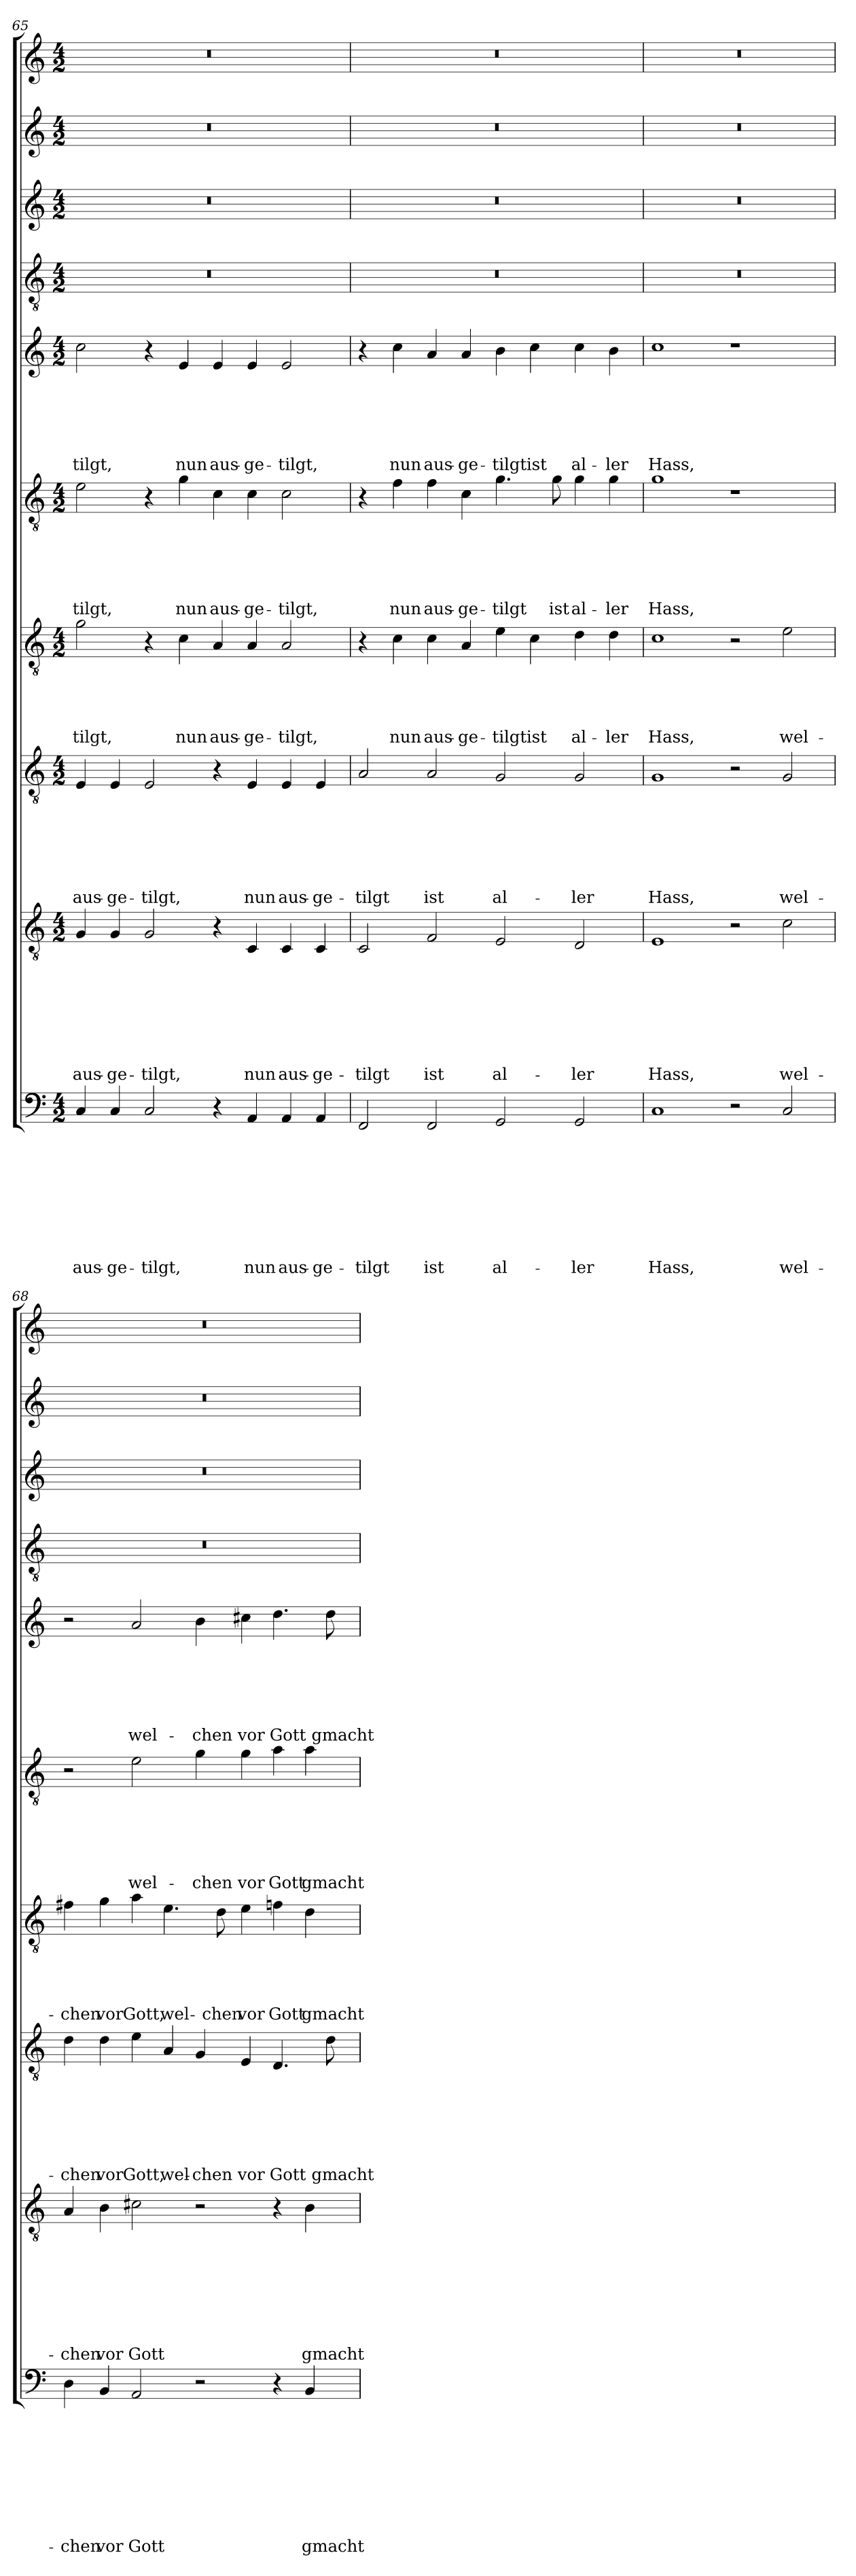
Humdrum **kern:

**kern	**text	**text	**text	**text	**text	**text	**text	**text	**text	**kern	**text	**text	**text	**text	**text	**text	**text	**text	**kern	**text	**text	**text	**text	**text	**text	**text	**kern	**text	**text	**text	**text	**text	**kern	**text	**text	**text	**text	**text	**text	**kern	**text	**text	**text	**text	**text	**text	**kern	**kern	**kern	**kern
*part10	*part10	*part10	*part10	*part10	*part10	*part10	*part10	*part10	*part10	*part9	*part9	*part9	*part9	*part9	*part9	*part9	*part9	*part9	*part8	*part8	*part8	*part8	*part8	*part8	*part8	*part8	*part7	*part7	*part7	*part7	*part7	*part7	*part6	*part6	*part6	*part6	*part6	*part6	*part6	*part5	*part5	*part5	*part5	*part5	*part5	*part5	*part4	*part3	*part2	*part1
*staff10	*staff10	*staff10	*staff10	*staff10	*staff10	*staff10	*staff10	*staff10	*staff10	*staff9	*staff9	*staff9	*staff9	*staff9	*staff9	*staff9	*staff9	*staff9	*staff8	*staff8	*staff8	*staff8	*staff8	*staff8	*staff8	*staff8	*staff7	*staff7	*staff7	*staff7	*staff7	*staff7	*staff6	*staff6	*staff6	*staff6	*staff6	*staff6	*staff6	*staff5	*staff5	*staff5	*staff5	*staff5	*staff5	*staff5	*staff4	*staff3	*staff2	*staff1
!!LO:PB:g=z
*clefF4	*	*	*	*	*	*	*	*	*	*clefGv2	*	*	*	*	*	*	*	*	*clefGv2	*	*	*	*	*	*	*	*clefGv2	*	*	*	*	*	*clefGv2	*	*	*	*	*	*	*clefG2	*	*	*	*	*	*	*clefGv2	*clefG2	*clefG2	*clefG2
*k[]	*	*	*	*	*	*	*	*	*	*k[]	*	*	*	*	*	*	*	*	*k[]	*	*	*	*	*	*	*	*k[]	*	*	*	*	*	*k[]	*	*	*	*	*	*	*k[]	*	*	*	*	*	*	*k[]	*k[]	*k[]	*k[]
*C:	*	*	*	*	*	*	*	*	*	*C:	*	*	*	*	*	*	*	*	*C:	*	*	*	*	*	*	*	*C:	*	*	*	*	*	*C:	*	*	*	*	*	*	*C:	*	*	*	*	*	*	*C:	*C:	*C:	*C:
*M4/2	*	*	*	*	*	*	*	*	*	*M4/2	*	*	*	*	*	*	*	*	*M4/2	*	*	*	*	*	*	*	*M4/2	*	*	*	*	*	*M4/2	*	*	*	*	*	*	*M4/2	*	*	*	*	*	*	*M4/2	*M4/2	*M4/2	*M4/2
=65	=65	=65	=65	=65	=65	=65	=65	=65	=65	=65	=65	=65	=65	=65	=65	=65	=65	=65	=65	=65	=65	=65	=65	=65	=65	=65	=65	=65	=65	=65	=65	=65	=65	=65	=65	=65	=65	=65	=65	=65	=65	=65	=65	=65	=65	=65	=65	=65	=65	=65
!	!	!	!	!	!	!	!	!	!LO:LY:b	!	!	!	!	!	!	!	!	!LO:LY:b	!	!	!	!	!	!	!	!LO:LY:b	!	!	!	!	!	!LO:LY:b	!	!	!	!	!	!	!LO:LY:b	!	!	!	!	!	!	!LO:LY:b	!	!	!	!
4C/	.	.	.	.	.	.	.	.	aus-	4G/	.	.	.	.	.	.	.	aus-	4E/	.	.	.	.	.	.	aus-	2g\	.	.	.	.	-tilgt,	2e\	.	.	.	.	.	-tilgt,	2cc\	.	.	.	.	.	-tilgt,	0r	0r	0r	0r
!	!	!	!	!	!	!	!	!	!LO:LY:b	!	!	!	!	!	!	!	!	!LO:LY:b	!	!	!	!	!	!	!	!LO:LY:b	!	!	!	!	!	!	!	!	!	!	!	!	!	!	!	!	!	!	!	!	!	!	!	!
4C/	.	.	.	.	.	.	.	.	-ge-	4G/	.	.	.	.	.	.	.	-ge-	4E/	.	.	.	.	.	.	-ge-	.	.	.	.	.	.	.	.	.	.	.	.	.	.	.	.	.	.	.	.	.	.	.	.
!	!	!	!	!	!	!	!	!	!LO:LY:b	!	!	!	!	!	!	!	!	!LO:LY:b	!	!	!	!	!	!	!	!LO:LY:b	!	!	!	!	!	!	!	!	!	!	!	!	!	!	!	!	!	!	!	!	!	!	!	!
2C/	.	.	.	.	.	.	.	.	-tilgt,	2G/	.	.	.	.	.	.	.	-tilgt,	2E/	.	.	.	.	.	.	-tilgt,	4r	.	.	.	.	.	4r	.	.	.	.	.	.	4r	.	.	.	.	.	.	.	.	.	.
!	!	!	!	!	!	!	!	!	!	!	!	!	!	!	!	!	!	!	!	!	!	!	!	!	!	!	!	!	!	!	!	!LO:LY:b	!	!	!	!	!	!	!LO:LY:b	!	!	!	!	!	!	!LO:LY:b	!	!	!	!
.	.	.	.	.	.	.	.	.	.	.	.	.	.	.	.	.	.	.	.	.	.	.	.	.	.	.	4c\	.	.	.	.	nun	4g\	.	.	.	.	.	nun	4e/	.	.	.	.	.	nun	.	.	.	.
!	!	!	!	!	!	!	!	!	!	!	!	!	!	!	!	!	!	!	!	!	!	!	!	!	!	!	!	!	!	!	!	!LO:LY:b	!	!	!	!	!	!	!LO:LY:b	!	!	!	!	!	!	!LO:LY:b	!	!	!	!
4r	.	.	.	.	.	.	.	.	.	4r	.	.	.	.	.	.	.	.	4r	.	.	.	.	.	.	.	4A/	.	.	.	.	aus-	4c\	.	.	.	.	.	aus-	4e/	.	.	.	.	.	aus-	.	.	.	.
!	!	!	!	!	!	!	!	!	!LO:LY:b	!	!	!	!	!	!	!	!	!LO:LY:b	!	!	!	!	!	!	!	!LO:LY:b	!	!	!	!	!	!LO:LY:b	!	!	!	!	!	!	!LO:LY:b	!	!	!	!	!	!	!LO:LY:b	!	!	!	!
4AA/	.	.	.	.	.	.	.	.	nun	4C/	.	.	.	.	.	.	.	nun	4E/	.	.	.	.	.	.	nun	4A/	.	.	.	.	-ge-	4c\	.	.	.	.	.	-ge-	4e/	.	.	.	.	.	-ge-	.	.	.	.
!	!	!	!	!	!	!	!	!	!LO:LY:b	!	!	!	!	!	!	!	!	!LO:LY:b	!	!	!	!	!	!	!	!LO:LY:b	!	!	!	!	!	!LO:LY:b	!	!	!	!	!	!	!LO:LY:b	!	!	!	!	!	!	!LO:LY:b	!	!	!	!
4AA/	.	.	.	.	.	.	.	.	aus-	4C/	.	.	.	.	.	.	.	aus-	4E/	.	.	.	.	.	.	aus-	2A/	.	.	.	.	-tilgt,	2c\	.	.	.	.	.	-tilgt,	2e/	.	.	.	.	.	-tilgt,	.	.	.	.
!	!	!	!	!	!	!	!	!	!LO:LY:b	!	!	!	!	!	!	!	!	!LO:LY:b	!	!	!	!	!	!	!	!LO:LY:b	!	!	!	!	!	!	!	!	!	!	!	!	!	!	!	!	!	!	!	!	!	!	!	!
4AA/	.	.	.	.	.	.	.	.	-ge-	4C/	.	.	.	.	.	.	.	-ge-	4E/	.	.	.	.	.	.	-ge-	.	.	.	.	.	.	.	.	.	.	.	.	.	.	.	.	.	.	.	.	.	.	.	.
=66	=66	=66	=66	=66	=66	=66	=66	=66	=66	=66	=66	=66	=66	=66	=66	=66	=66	=66	=66	=66	=66	=66	=66	=66	=66	=66	=66	=66	=66	=66	=66	=66	=66	=66	=66	=66	=66	=66	=66	=66	=66	=66	=66	=66	=66	=66	=66	=66	=66	=66
!	!	!	!	!	!	!	!	!	!LO:LY:b	!	!	!	!	!	!	!	!	!LO:LY:b	!	!	!	!	!	!	!	!LO:LY:b	!	!	!	!	!	!	!	!	!	!	!	!	!	!	!	!	!	!	!	!	!	!	!	!
2FF/	.	.	.	.	.	.	.	.	-tilgt	2C/	.	.	.	.	.	.	.	-tilgt	2A/	.	.	.	.	.	.	-tilgt	4r	.	.	.	.	.	4r	.	.	.	.	.	.	4r	.	.	.	.	.	.	0r	0r	0r	0r
!	!	!	!	!	!	!	!	!	!	!	!	!	!	!	!	!	!	!	!	!	!	!	!	!	!	!	!	!	!	!	!	!LO:LY:b	!	!	!	!	!	!	!LO:LY:b	!	!	!	!	!	!	!LO:LY:b	!	!	!	!
.	.	.	.	.	.	.	.	.	.	.	.	.	.	.	.	.	.	.	.	.	.	.	.	.	.	.	4c\	.	.	.	.	nun	4f\	.	.	.	.	.	nun	4cc\	.	.	.	.	.	nun	.	.	.	.
!	!	!	!	!	!	!	!	!	!LO:LY:b	!	!	!	!	!	!	!	!	!LO:LY:b	!	!	!	!	!	!	!	!LO:LY:b	!	!	!	!	!	!LO:LY:b	!	!	!	!	!	!	!LO:LY:b	!	!	!	!	!	!	!LO:LY:b	!	!	!	!
2FF/	.	.	.	.	.	.	.	.	ist	2F/	.	.	.	.	.	.	.	ist	2A/	.	.	.	.	.	.	ist	4c\	.	.	.	.	aus-	4f\	.	.	.	.	.	aus-	4a/	.	.	.	.	.	aus-	.	.	.	.
!	!	!	!	!	!	!	!	!	!	!	!	!	!	!	!	!	!	!	!	!	!	!	!	!	!	!	!	!	!	!	!	!LO:LY:b	!	!	!	!	!	!	!LO:LY:b	!	!	!	!	!	!	!LO:LY:b	!	!	!	!
.	.	.	.	.	.	.	.	.	.	.	.	.	.	.	.	.	.	.	.	.	.	.	.	.	.	.	4A/	.	.	.	.	-ge-	4c\	.	.	.	.	.	-ge-	4a/	.	.	.	.	.	-ge-	.	.	.	.
!	!	!	!	!	!	!	!	!	!LO:LY:b	!	!	!	!	!	!	!	!	!LO:LY:b	!	!	!	!	!	!	!	!LO:LY:b	!	!	!	!	!	!LO:LY:b	!	!	!	!	!	!	!LO:LY:b	!	!	!	!	!	!	!LO:LY:b	!	!	!	!
2GG/	.	.	.	.	.	.	.	.	al-	2E/	.	.	.	.	.	.	.	al-	2G/	.	.	.	.	.	.	al-	4e\	.	.	.	.	-tilgt	4.g\	.	.	.	.	.	-tilgt	4b\	.	.	.	.	.	-tilgt	.	.	.	.
!	!	!	!	!	!	!	!	!	!	!	!	!	!	!	!	!	!	!	!	!	!	!	!	!	!	!	!	!	!	!	!	!LO:LY:b	!	!	!	!	!	!	!	!	!	!	!	!	!	!LO:LY:b	!	!	!	!
.	.	.	.	.	.	.	.	.	.	.	.	.	.	.	.	.	.	.	.	.	.	.	.	.	.	.	4c\	.	.	.	.	ist	.	.	.	.	.	.	.	4cc\	.	.	.	.	.	ist	.	.	.	.
!	!	!	!	!	!	!	!	!	!	!	!	!	!	!	!	!	!	!	!	!	!	!	!	!	!	!	!	!	!	!	!	!	!	!	!	!	!	!	!LO:LY:b	!	!	!	!	!	!	!	!	!	!	!
.	.	.	.	.	.	.	.	.	.	.	.	.	.	.	.	.	.	.	.	.	.	.	.	.	.	.	.	.	.	.	.	.	8g\	.	.	.	.	.	ist	.	.	.	.	.	.	.	.	.	.	.
!	!	!	!	!	!	!	!	!	!LO:LY:b	!	!	!	!	!	!	!	!	!LO:LY:b	!	!	!	!	!	!	!	!LO:LY:b	!	!	!	!	!	!LO:LY:b	!	!	!	!	!	!	!LO:LY:b	!	!	!	!	!	!	!LO:LY:b	!	!	!	!
2GG/	.	.	.	.	.	.	.	.	-ler	2D/	.	.	.	.	.	.	.	-ler	2G/	.	.	.	.	.	.	-ler	4d\	.	.	.	.	al-	4g\	.	.	.	.	.	al-	4cc\	.	.	.	.	.	al-	.	.	.	.
!	!	!	!	!	!	!	!	!	!	!	!	!	!	!	!	!	!	!	!	!	!	!	!	!	!	!	!	!	!	!	!	!LO:LY:b	!	!	!	!	!	!	!LO:LY:b	!	!	!	!	!	!	!LO:LY:b	!	!	!	!
.	.	.	.	.	.	.	.	.	.	.	.	.	.	.	.	.	.	.	.	.	.	.	.	.	.	.	4d\	.	.	.	.	-ler	4g\	.	.	.	.	.	-ler	4b\	.	.	.	.	.	-ler	.	.	.	.
=67	=67	=67	=67	=67	=67	=67	=67	=67	=67	=67	=67	=67	=67	=67	=67	=67	=67	=67	=67	=67	=67	=67	=67	=67	=67	=67	=67	=67	=67	=67	=67	=67	=67	=67	=67	=67	=67	=67	=67	=67	=67	=67	=67	=67	=67	=67	=67	=67	=67	=67
!	!	!	!	!	!	!	!	!	!LO:LY:b	!	!	!	!	!	!	!	!	!LO:LY:b	!	!	!	!	!	!	!	!LO:LY:b	!	!	!	!	!	!LO:LY:b	!	!	!	!	!	!	!LO:LY:b	!	!	!	!	!	!	!LO:LY:b	!	!	!	!
1C	.	.	.	.	.	.	.	.	Hass,	1E	.	.	.	.	.	.	.	Hass,	1G	.	.	.	.	.	.	Hass,	1c	.	.	.	.	Hass,	1g	.	.	.	.	.	Hass,	1cc	.	.	.	.	.	Hass,	0r	0r	0r	0r
2r	.	.	.	.	.	.	.	.	.	2r	.	.	.	.	.	.	.	.	2r	.	.	.	.	.	.	.	2r	.	.	.	.	.	1r	.	.	.	.	.	.	1r	.	.	.	.	.	.	.	.	.	.
!	!	!	!	!	!	!	!	!	!LO:LY:b	!	!	!	!	!	!	!	!	!LO:LY:b	!	!	!	!	!	!	!	!LO:LY:b	!	!	!	!	!	!LO:LY:b	!	!	!	!	!	!	!	!	!	!	!	!	!	!	!	!	!	!
2C/	.	.	.	.	.	.	.	.	wel-	2c\	.	.	.	.	.	.	.	wel-	2G/	.	.	.	.	.	.	wel-	2e\	.	.	.	.	wel-	.	.	.	.	.	.	.	.	.	.	.	.	.	.	.	.	.	.
=68	=68	=68	=68	=68	=68	=68	=68	=68	=68	=68	=68	=68	=68	=68	=68	=68	=68	=68	=68	=68	=68	=68	=68	=68	=68	=68	=68	=68	=68	=68	=68	=68	=68	=68	=68	=68	=68	=68	=68	=68	=68	=68	=68	=68	=68	=68	=68	=68	=68	=68
!	!	!	!	!	!	!	!	!	!LO:LY:b	!	!	!	!	!	!	!	!	!LO:LY:b	!	!	!	!	!	!	!	!LO:LY:b	!	!	!	!	!	!LO:LY:b	!	!	!	!	!	!	!	!	!	!	!	!	!	!	!	!	!	!
4D\	.	.	.	.	.	.	.	.	-chen	4A/	.	.	.	.	.	.	.	-chen	4d\	.	.	.	.	.	.	-chen	4f#X\	.	.	.	.	-chen	2r	.	.	.	.	.	.	2r	.	.	.	.	.	.	0r	0r	0r	0r
!	!	!	!	!	!	!	!	!	!LO:LY:b	!	!	!	!	!	!	!	!	!LO:LY:b	!	!	!	!	!	!	!	!LO:LY:b	!	!	!	!	!	!LO:LY:b	!	!	!	!	!	!	!	!	!	!	!	!	!	!	!	!	!	!
4BB/	.	.	.	.	.	.	.	.	vor	4B\	.	.	.	.	.	.	.	vor	4d\	.	.	.	.	.	.	vor	4g\	.	.	.	.	vor	.	.	.	.	.	.	.	.	.	.	.	.	.	.	.	.	.	.
!	!	!	!	!	!	!	!	!	!LO:LY:b	!	!	!	!	!	!	!	!	!LO:LY:b	!	!	!	!	!	!	!	!LO:LY:b	!	!	!	!	!	!LO:LY:b	!	!	!	!	!	!	!LO:LY:b	!	!	!	!	!	!	!LO:LY:b	!	!	!	!
2AA/	.	.	.	.	.	.	.	.	Gott	2c#X\	.	.	.	.	.	.	.	Gott	4e\	.	.	.	.	.	.	Gott,	4a\	.	.	.	.	Gott,	2e\	.	.	.	.	.	wel-	2a/	.	.	.	.	.	wel-	.	.	.	.
!	!	!	!	!	!	!	!	!	!	!	!	!	!	!	!	!	!	!	!	!	!	!	!	!	!	!LO:LY:b	!	!	!	!	!	!LO:LY:b	!	!	!	!	!	!	!	!	!	!	!	!	!	!	!	!	!	!
.	.	.	.	.	.	.	.	.	.	.	.	.	.	.	.	.	.	.	4A/	.	.	.	.	.	.	wel-	4.e\	.	.	.	.	wel-	.	.	.	.	.	.	.	.	.	.	.	.	.	.	.	.	.	.
!	!	!	!	!	!	!	!	!	!	!	!	!	!	!	!	!	!	!	!	!	!	!	!	!	!	!LO:LY:b	!	!	!	!	!	!	!	!	!	!	!	!	!LO:LY:b	!	!	!	!	!	!	!LO:LY:b	!	!	!	!
2r	.	.	.	.	.	.	.	.	.	2r	.	.	.	.	.	.	.	.	4G/	.	.	.	.	.	.	-chen	.	.	.	.	.	.	4g\	.	.	.	.	.	-chen	4b\	.	.	.	.	.	-chen	.	.	.	.
!	!	!	!	!	!	!	!	!	!	!	!	!	!	!	!	!	!	!	!	!	!	!	!	!	!	!	!	!	!	!	!	!LO:LY:b	!	!	!	!	!	!	!	!	!	!	!	!	!	!	!	!	!	!
.	.	.	.	.	.	.	.	.	.	.	.	.	.	.	.	.	.	.	.	.	.	.	.	.	.	.	8d\	.	.	.	.	-chen	.	.	.	.	.	.	.	.	.	.	.	.	.	.	.	.	.	.
!	!	!	!	!	!	!	!	!	!	!	!	!	!	!	!	!	!	!	!	!	!	!	!	!	!	!LO:LY:b	!	!	!	!	!	!LO:LY:b	!	!	!	!	!	!	!LO:LY:b	!	!	!	!	!	!	!LO:LY:b	!	!	!	!
.	.	.	.	.	.	.	.	.	.	.	.	.	.	.	.	.	.	.	4E/	.	.	.	.	.	.	vor	4e\	.	.	.	.	vor	4g\	.	.	.	.	.	vor	4cc#X\	.	.	.	.	.	vor	.	.	.	.
!	!	!	!	!	!	!	!	!	!	!	!	!	!	!	!	!	!	!	!	!	!	!	!	!	!	!LO:LY:b	!	!	!	!	!	!LO:LY:b	!	!	!	!	!	!	!LO:LY:b	!	!	!	!	!	!	!LO:LY:b	!	!	!	!
4r	.	.	.	.	.	.	.	.	.	4r	.	.	.	.	.	.	.	.	4.D/	.	.	.	.	.	.	Gott	4fn\	.	.	.	.	Gott	4a\	.	.	.	.	.	Gott	4.dd\	.	.	.	.	.	Gott	.	.	.	.
!	!	!	!	!	!	!	!	!	!LO:LY:b	!	!	!	!	!	!	!	!	!LO:LY:b	!	!	!	!	!	!	!	!	!	!	!	!	!	!LO:LY:b	!	!	!	!	!	!	!LO:LY:b	!	!	!	!	!	!	!	!	!	!	!
4BB/	.	.	.	.	.	.	.	.	gmacht	4B\	.	.	.	.	.	.	.	gmacht	.	.	.	.	.	.	.	.	4d\	.	.	.	.	gmacht	4a\	.	.	.	.	.	gmacht	.	.	.	.	.	.	.	.	.	.	.
!	!	!	!	!	!	!	!	!	!	!	!	!	!	!	!	!	!	!	!	!	!	!	!	!	!	!LO:LY:b	!	!	!	!	!	!	!	!	!	!	!	!	!	!	!	!	!	!	!	!LO:LY:b	!	!	!	!
.	.	.	.	.	.	.	.	.	.	.	.	.	.	.	.	.	.	.	8d\	.	.	.	.	.	.	gmacht	.	.	.	.	.	.	.	.	.	.	.	.	.	8dd\	.	.	.	.	.	gmacht	.	.	.	.
=	=	=	=	=	=	=	=	=	=	=	=	=	=	=	=	=	=	=	=	=	=	=	=	=	=	=	=	=	=	=	=	=	=	=	=	=	=	=	=	=	=	=	=	=	=	=	=	=	=	=
*-	*-	*-	*-	*-	*-	*-	*-	*-	*-	*-	*-	*-	*-	*-	*-	*-	*-	*-	*-	*-	*-	*-	*-	*-	*-	*-	*-	*-	*-	*-	*-	*-	*-	*-	*-	*-	*-	*-	*-	*-	*-	*-	*-	*-	*-	*-	*-	*-	*-	*-
